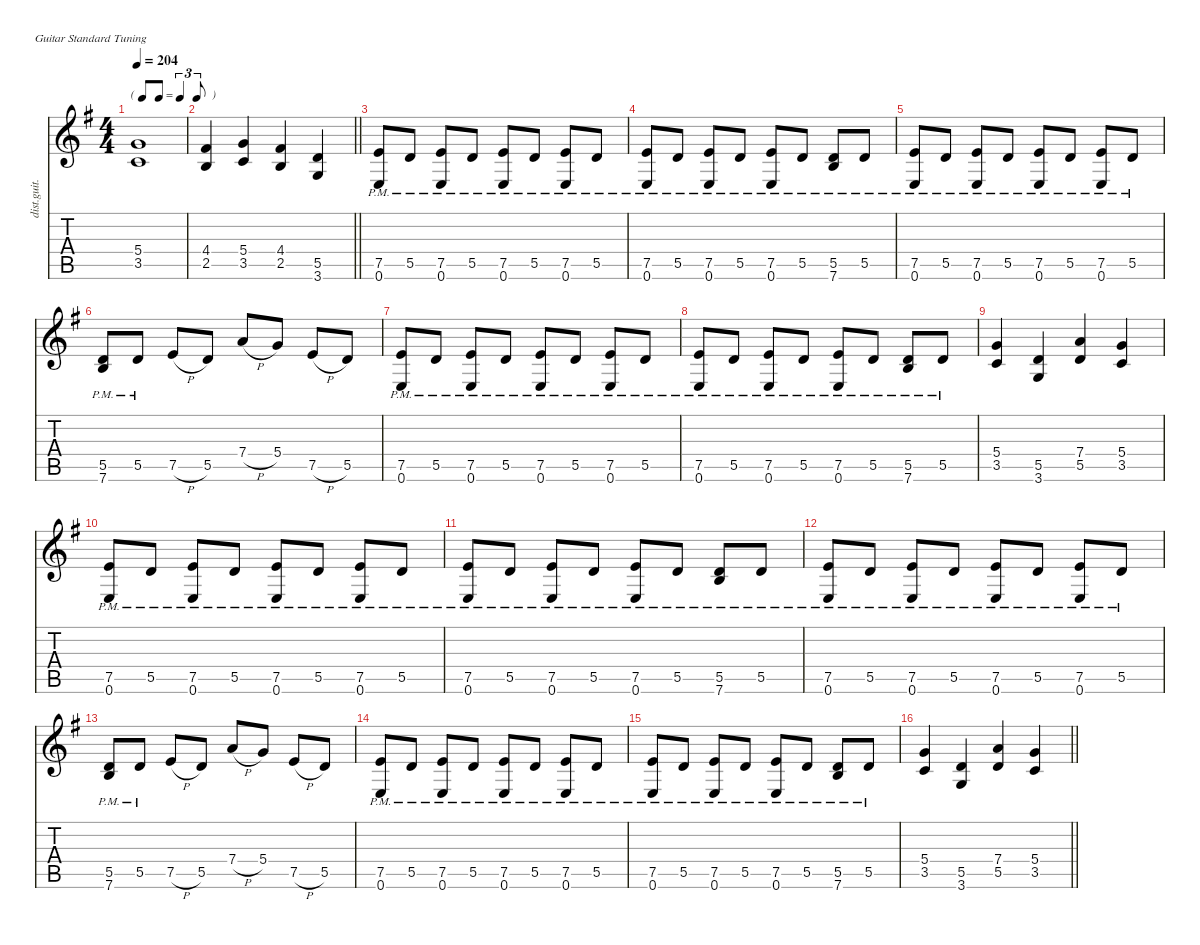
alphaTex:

\defaultSystemsLayout 4
\hideDynamics
\bracketExtendMode nobrackets
\otherSystemsTrackNameOrientation horizontal
\track ("James Hetfield" "dist.guit.") {defaultSystemsLayout 8 mute instrument distortionguitar}
\staff {score tabs}
\tuning (E4 B3 G3 D3 A2 E2)
\ts (4 4)
\tf triplet8th
\tempo 204
\clef g2
\ks eminor
(5.4{acc forcenatural} 3.5{acc forcenatural}).1{dy f beam Up} |
\barLineRight lightlight
(4.4{acc #} 2.5{acc forcenatural}).4{beam Up} (5.4{acc forcenatural} 3.5{acc forcenatural}).4{beam Up} (4.4{acc #} 2.5{acc forcenatural}).4{beam Up} (5.5{acc forcenatural} 3.6{acc forcenatural}).4{beam Up} |
(7.5{pm acc forcenatural} 0.6{pm acc forcenatural}).8{beam Up} 5.5{pm acc forcenatural}.8{beam Up} (7.5{pm acc forcenatural} 0.6{pm acc forcenatural}).8{beam Up} 5.5{pm acc forcenatural}.8{beam Up} (7.5{pm acc forcenatural} 0.6{pm acc forcenatural}).8{beam Up} 5.5{pm acc forcenatural}.8{beam Up} (7.5{pm acc forcenatural} 0.6{pm acc forcenatural}).8{beam Up} 5.5{pm acc forcenatural}.8{beam Up} |
(7.5{pm acc forcenatural} 0.6{pm acc forcenatural}).8{beam Up} 5.5{pm acc forcenatural}.8{beam Up} (7.5{pm acc forcenatural} 0.6{pm acc forcenatural}).8{beam Up} 5.5{pm acc forcenatural}.8{beam Up} (7.5{pm acc forcenatural} 0.6{pm acc forcenatural}).8{beam Up} 5.5{pm acc forcenatural}.8{beam Up} (5.5{pm acc forcenatural} 7.6{pm acc forcenatural}).8{beam Up} 5.5{pm acc forcenatural}.8{beam Up} |
(7.5{pm acc forcenatural} 0.6{pm acc forcenatural}).8{beam Up} 5.5{pm acc forcenatural}.8{beam Up} (7.5{pm acc forcenatural} 0.6{pm acc forcenatural}).8{beam Up} 5.5{pm acc forcenatural}.8{beam Up} (7.5{pm acc forcenatural} 0.6{pm acc forcenatural}).8{beam Up} 5.5{pm acc forcenatural}.8{beam Up} (7.5{pm acc forcenatural} 0.6{pm acc forcenatural}).8{beam Up} 5.5{pm acc forcenatural}.8{beam Up} |
(5.5{pm acc forcenatural} 7.6{pm acc forcenatural}).8{beam Up} 5.5{pm acc forcenatural}.8{beam Up} 7.5{h acc forcenatural}.8{beam Up} 5.5{acc forcenatural}.8{beam Up} 7.4{h acc forcenatural}.8{beam Up} 5.4{acc forcenatural}.8{beam Up} 7.5{h acc forcenatural}.8{beam Up} 5.5{acc forcenatural}.8{beam Up} |
(7.5{pm acc forcenatural} 0.6{pm acc forcenatural}).8{beam Up} 5.5{pm acc forcenatural}.8{beam Up} (7.5{pm acc forcenatural} 0.6{pm acc forcenatural}).8{beam Up} 5.5{pm acc forcenatural}.8{beam Up} (7.5{pm acc forcenatural} 0.6{pm acc forcenatural}).8{beam Up} 5.5{pm acc forcenatural}.8{beam Up} (7.5{pm acc forcenatural} 0.6{pm acc forcenatural}).8{beam Up} 5.5{pm acc forcenatural}.8{beam Up} |
(7.5{pm acc forcenatural} 0.6{pm acc forcenatural}).8{beam Up} 5.5{pm acc forcenatural}.8{beam Up} (7.5{pm acc forcenatural} 0.6{pm acc forcenatural}).8{beam Up} 5.5{pm acc forcenatural}.8{beam Up} (7.5{pm acc forcenatural} 0.6{pm acc forcenatural}).8{beam Up} 5.5{pm acc forcenatural}.8{beam Up} (5.5{pm acc forcenatural} 7.6{pm acc forcenatural}).8{beam Up} 5.5{pm acc forcenatural}.8{beam Up} |
(5.4{acc forcenatural} 3.5{acc forcenatural}).4{beam Up} (5.5{acc forcenatural} 3.6{acc forcenatural}).4{beam Up} (7.4{acc forcenatural} 5.5{acc forcenatural}).4{beam Up} (5.4{acc forcenatural} 3.5{acc forcenatural}).4{beam Up} |
(7.5{pm acc forcenatural} 0.6{pm acc forcenatural}).8{beam Up} 5.5{pm acc forcenatural}.8{beam Up} (7.5{pm acc forcenatural} 0.6{pm acc forcenatural}).8{beam Up} 5.5{pm acc forcenatural}.8{beam Up} (7.5{pm acc forcenatural} 0.6{pm acc forcenatural}).8{beam Up} 5.5{pm acc forcenatural}.8{beam Up} (7.5{pm acc forcenatural} 0.6{pm acc forcenatural}).8{beam Up} 5.5{pm acc forcenatural}.8{beam Up} |
(7.5{pm acc forcenatural} 0.6{pm acc forcenatural}).8{beam Up} 5.5{pm acc forcenatural}.8{beam Up} (7.5{pm acc forcenatural} 0.6{pm acc forcenatural}).8{beam Up} 5.5{pm acc forcenatural}.8{beam Up} (7.5{pm acc forcenatural} 0.6{pm acc forcenatural}).8{beam Up} 5.5{pm acc forcenatural}.8{beam Up} (5.5{pm acc forcenatural} 7.6{pm acc forcenatural}).8{beam Up} 5.5{pm acc forcenatural}.8{beam Up} |
(7.5{pm acc forcenatural} 0.6{pm acc forcenatural}).8{beam Up} 5.5{pm acc forcenatural}.8{beam Up} (7.5{pm acc forcenatural} 0.6{pm acc forcenatural}).8{beam Up} 5.5{pm acc forcenatural}.8{beam Up} (7.5{pm acc forcenatural} 0.6{pm acc forcenatural}).8{beam Up} 5.5{pm acc forcenatural}.8{beam Up} (7.5{pm acc forcenatural} 0.6{pm acc forcenatural}).8{beam Up} 5.5{pm acc forcenatural}.8{beam Up} |
(5.5{pm acc forcenatural} 7.6{pm acc forcenatural}).8{beam Up} 5.5{pm acc forcenatural}.8{beam Up} 7.5{h acc forcenatural}.8{beam Up} 5.5{acc forcenatural}.8{beam Up} 7.4{h acc forcenatural}.8{beam Up} 5.4{acc forcenatural}.8{beam Up} 7.5{h acc forcenatural}.8{beam Up} 5.5{acc forcenatural}.8{beam Up} |
(7.5{pm acc forcenatural} 0.6{pm acc forcenatural}).8{beam Up} 5.5{pm acc forcenatural}.8{beam Up} (7.5{pm acc forcenatural} 0.6{pm acc forcenatural}).8{beam Up} 5.5{pm acc forcenatural}.8{beam Up} (7.5{pm acc forcenatural} 0.6{pm acc forcenatural}).8{beam Up} 5.5{pm acc forcenatural}.8{beam Up} (7.5{pm acc forcenatural} 0.6{pm acc forcenatural}).8{beam Up} 5.5{pm acc forcenatural}.8{beam Up} |
(7.5{pm acc forcenatural} 0.6{pm acc forcenatural}).8{beam Up} 5.5{pm acc forcenatural}.8{beam Up} (7.5{pm acc forcenatural} 0.6{pm acc forcenatural}).8{beam Up} 5.5{pm acc forcenatural}.8{beam Up} (7.5{pm acc forcenatural} 0.6{pm acc forcenatural}).8{beam Up} 5.5{pm acc forcenatural}.8{beam Up} (5.5{pm acc forcenatural} 7.6{pm acc forcenatural}).8{beam Up} 5.5{pm acc forcenatural}.8{beam Up} |
\barLineRight lightlight
(5.4{acc forcenatural} 3.5{acc forcenatural}).4{beam Up} (5.5{acc forcenatural} 3.6{acc forcenatural}).4{beam Up} (7.4{acc forcenatural} 5.5{acc forcenatural}).4{beam Up} (5.4{acc forcenatural} 3.5{acc forcenatural}).4{beam Up}
